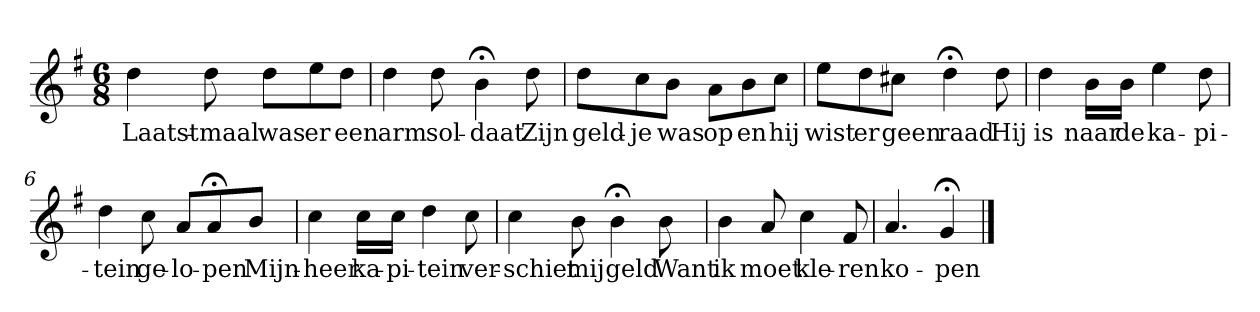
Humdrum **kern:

**kern	**text
*part1	*part1
*staff1	*staff1
*k[f#]	*
*G:	*
*M6/8	*
*MM120	*
=1	=1
4dd	Laatst-
8dd	-maal
8ddL	was
8ee	er
8ddJ	een
=2	=2
4dd	arm
8dd	sol-
4b;<	-daat
8dd	Zijn
=3	=3
8ddL	geld-
8cc	-je
8bJ	was
8aL	op
8b	en
8ccJ	hij
=4	=4
8eeL	wist
8dd	er
8cc#XJ	geen
4dd;<	raad
8dd	Hij
=5	=5
4dd	is
16bLL	naar
16bJJ	de
4ee	ka-
8dd	-pi-
=6	=6
4dd	-tein
8cc	ge-
8aL	-lo-
8a;<	-pen
8bJ	Mijn-
=7	=7
4cc	-heer
16ccLL	ka-
16ccJJ	-pi-
4dd	-tein
8cc	ver-
=8	=8
4cc	-schiet
8b	mij
4b;<	geld
8b	Want
=9	=9
4b	ik
8a	moet
4cc	kle-
8f#	-ren
=10	=10
4.a	ko-
4g;<	-pen
==	==
*-	*-
